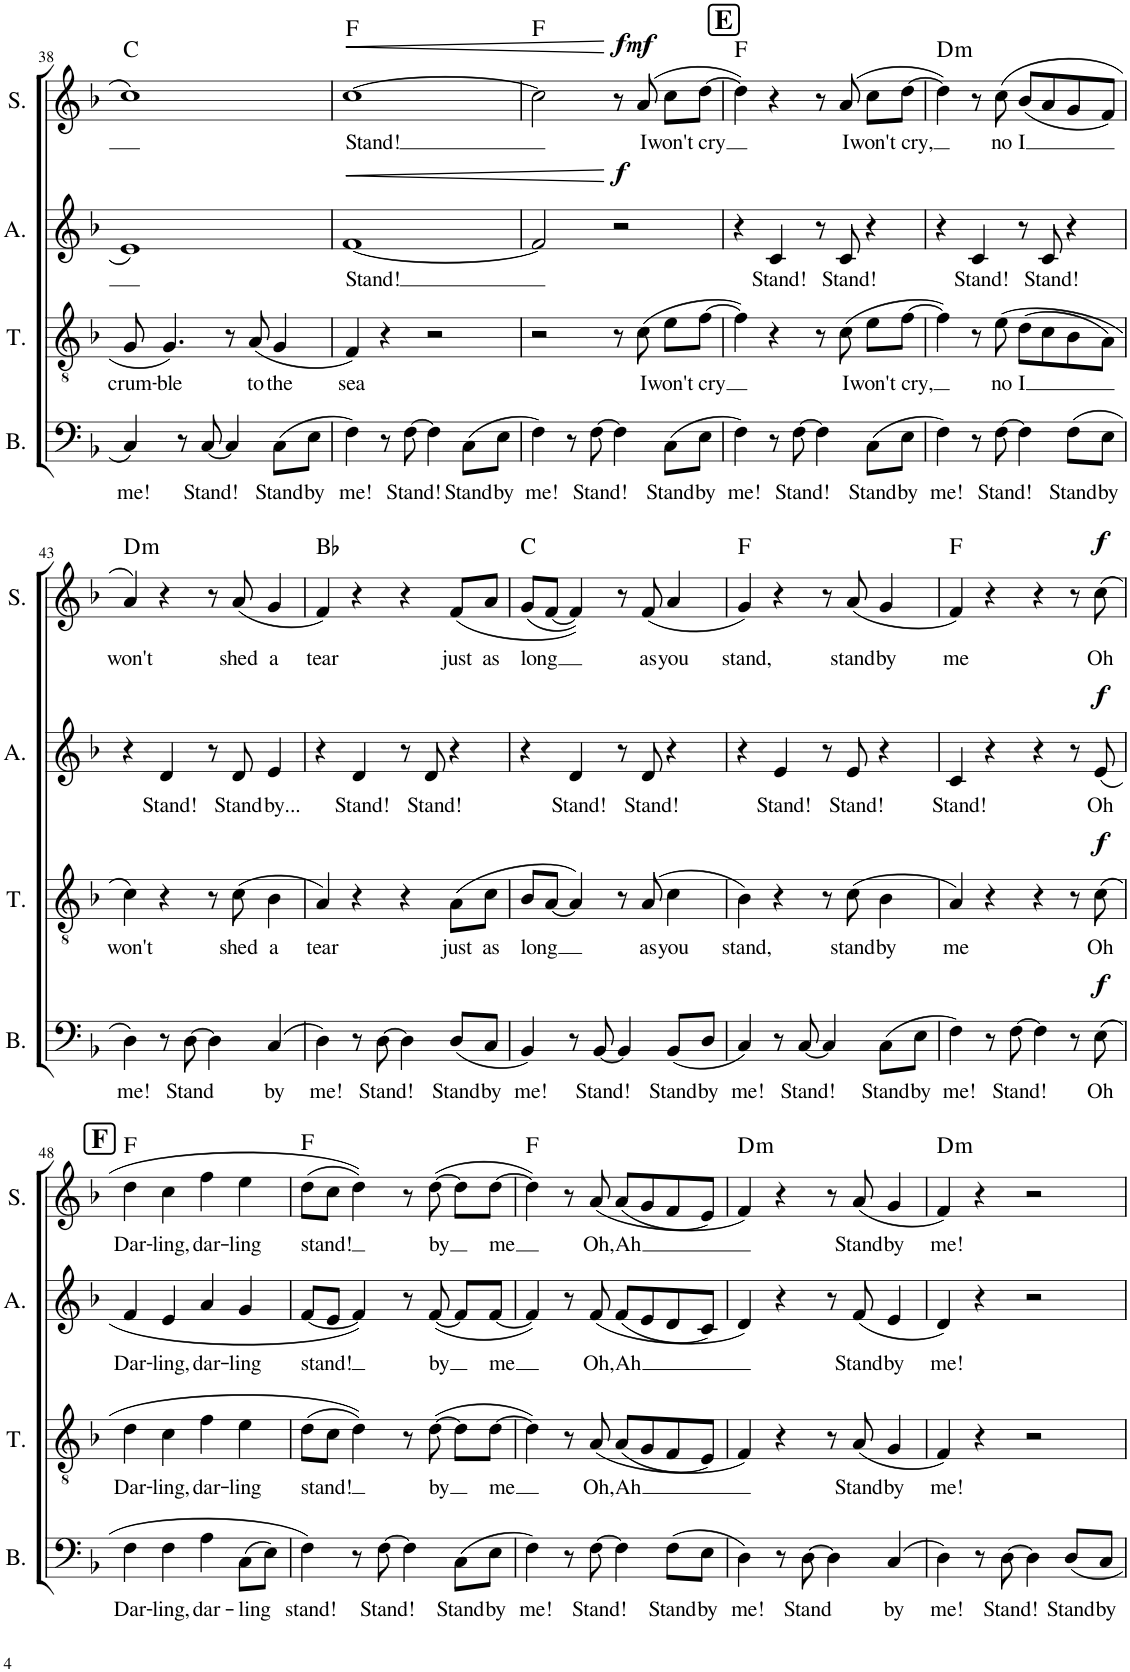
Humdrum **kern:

**kern	**text	**dynam	**kern	**text	**dynam	**kern	**text	**dynam	**kern	**text	**dynam	**harte
*part4	*part4	*part4	*part3	*part3	*part3	*part2	*part2	*part2	*part1	*part1	*part1	*part1
*staff4	*staff4	*staff4	*staff3	*staff3	*staff3	*staff2	*staff2	*staff2	*staff1	*staff1	*staff1	*
*I"Bass	*	*	*I"Tenor	*	*	*I"Alto	*	*	*I"Soprano	*	*	*
*I'B.	*	*	*I'T.	*	*	*I'A.	*	*	*I'S.	*	*	*
!!LO:PB:g=z
*clefF4	*	*	*clefGv2	*	*	*clefG2	*	*	*clefG2	*	*	*
*k[b-]	*	*	*k[b-]	*	*	*k[b-]	*	*	*k[b-]	*	*	*
*M4/4	*	*	*M4/4	*	*	*M4/4	*	*	*M4/4	*	*	*
=38	=38	=38	=38	=38	=38	=38	=38	=38	=38	=38	=38	=38
!	!LO:LY:b	!	!	!LO:LY:b	!	!	!	!	!	!	!	!
4C/	me!	.	8G/	crum-	.	1e	.	.	1cc	.	.	C:maj
!	!	!	!	!LO:LY:b	!	!	!	!	!	!	!	!
.	.	.	4.G/	-ble	.	.	.	.	.	.	.	.
8r	.	.	.	.	.	.	.	.	.	.	.	.
!	!LO:LY:b	!	!	!	!	!	!	!	!	!	!	!
[8C/	Stand!	.	.	.	.	.	.	.	.	.	.	.
4C/]	.	.	8r	.	.	.	.	.	.	.	.	.
!	!	!	!	!LO:LY:b	!	!	!	!	!	!	!	!
.	.	.	(8A/	to	.	.	.	.	.	.	.	.
!	!LO:LY:b	!	!	!LO:LY:b	!	!	!	!	!	!	!	!
(8C\L	Stand	.	4G/	the	.	.	.	.	.	.	.	.
!	!LO:LY:b	!	!	!	!	!	!	!	!	!	!	!
8E\J	by	.	.	.	.	.	.	.	.	.	.	.
=39	=39	=39	=39	=39	=39	=39	=39	=39	=39	=39	=39	=39
!	!LO:LY:b	!	!	!LO:LY:b	!	!	!LO:LY:b	!LO:HP:b	!	!LO:LY:b	!LO:HP:b	!
4F\)	me!	.	4F/)	sea	.	[1f	Stand!	<	[1cc	Stand!	<	F:maj
8r	.	.	4r	.	.	.	.	.	.	.	.	.
!	!LO:LY:b	!	!	!	!	!	!	!	!	!	!	!
[8F\	Stand!	.	.	.	.	.	.	.	.	.	.	.
4F\]	.	.	2r	.	.	.	.	.	.	.	.	.
!	!LO:LY:b	!	!	!	!	!	!	!	!	!	!	!
(8C\L	Stand	.	.	.	.	.	.	.	.	.	.	.
!	!LO:LY:b	!	!	!	!	!	!	!	!	!	!	!
8E\J	by	.	.	.	.	.	.	.	.	.	.	.
=40	=40	=40	=40	=40	=40	=40	=40	=40	=40	=40	=40	=40
!	!LO:LY:b	!	!	!	!	!	!	!	!	!	!	!
4F\)	me!	.	2r	.	.	2f/]	.	.	2cc\]	.	.	F:maj
8r	.	.	.	.	.	.	.	.	.	.	.	.
!	!LO:LY:b	!	!	!	!	!	!	!	!	!	!	!
[8F\	Stand!	.	.	.	.	.	.	.	.	.	.	.
!	!	!	!	!	!	!	!	!LO:DY:n=1:a	!	!	!LO:DY:n=1:a	!
4F\]	.	.	8r	.	.	2r	.	[ f	8r	.	[ f	.
!	!	!	!	!LO:LY:b	!	!	!	!	!	!LO:LY:b	!LO:DY:n=2:a	!
.	.	.	(8c\	I	.	.	.	.	(8a/	I	mf	.
!	!LO:LY:b	!	!	!LO:LY:b	!	!	!	!	!	!LO:LY:b	!	!
(8C\L	Stand	.	8e\L	won't	.	.	.	.	8cc\L	won't	.	.
!	!LO:LY:b	!	!	!LO:LY:b	!	!	!	!	!	!LO:LY:b	!	!
8E\J	by	.	[8f\J	cry	.	.	.	.	[8dd\J	cry	.	.
!!LO:REH:place=s1:a:B:cj:fs=14:t=E
=41	=41	=41	=41	=41	=41	=41	=41	=41	=41	=41	=41	=41
!	!LO:LY:b	!	!	!	!	!	!	!	!	!	!	!
4F\)	me!	.	4f\])	.	.	4r	.	.	4dd\])	.	.	F:maj
!	!	!	!	!	!	!	!LO:LY:b	!	!	!	!	!
8r	.	.	4r	.	.	4c/	Stand!	.	4r	.	.	.
!	!LO:LY:b	!	!	!	!	!	!	!	!	!	!	!
[8F\	Stand!	.	.	.	.	.	.	.	.	.	.	.
4F\]	.	.	8r	.	.	8r	.	.	8r	.	.	.
!	!	!	!	!LO:LY:b	!	!	!LO:LY:b	!	!	!LO:LY:b	!	!
.	.	.	(8c\	I	.	8c/	Stand!	.	(8a/	I	.	.
!	!LO:LY:b	!	!	!LO:LY:b	!	!	!	!	!	!LO:LY:b	!	!
(8C\L	Stand	.	8e\L	won't	.	4r	.	.	8cc\L	won't	.	.
!	!LO:LY:b	!	!	!LO:LY:b	!	!	!	!	!	!LO:LY:b	!	!
8E\J	by	.	[8f\J	cry,	.	.	.	.	[8dd\J	cry,	.	.
=42	=42	=42	=42	=42	=42	=42	=42	=42	=42	=42	=42	=42
!	!LO:LY:b	!	!	!	!	!	!	!	!	!	!	!LO:H:kt=m
4F\)	me!	.	4f\])	.	.	4r	.	.	4dd\])	.	.	D:min
!	!	!	!	!	!	!	!LO:LY:b	!	!	!	!	!
8r	.	.	8r	.	.	4c/	Stand!	.	8r	.	.	.
!	!LO:LY:b	!	!	!LO:LY:b	!	!	!	!	!	!LO:LY:b	!	!
[8F\	Stand!	.	(8e\	no	.	.	.	.	(8cc\	no	.	.
!	!	!	!	!LO:LY:b	!	!	!	!	!	!LO:LY:b	!	!
4F\]	.	.	(8d\L	I	.	8r	.	.	(8b-/L	I	.	.
!	!	!	!	!	!	!	!LO:LY:b	!	!	!	!	!
.	.	.	8c\	.	.	8c/	Stand!	.	8a/	.	.	.
!	!LO:LY:b	!	!	!	!	!	!	!	!	!	!	!
(8F\L	Stand	.	8B-\	.	.	4r	.	.	8g/	.	.	.
!	!LO:LY:b	!	!	!	!	!	!	!	!	!	!	!
8E\J	by	.	8A\J)	.	.	.	.	.	8f/J)	.	.	.
!!LO:LB:g=z
=43	=43	=43	=43	=43	=43	=43	=43	=43	=43	=43	=43	=43
!	!LO:LY:b	!	!	!LO:LY:b	!	!	!	!	!	!LO:LY:b	!	!LO:H:kt=m
4D\)	me!	.	4c\)	won't	.	4r	.	.	4a/)	won't	.	D:min
!	!	!	!	!	!	!	!LO:LY:b	!	!	!	!	!
8r	.	.	4r	.	.	4d/	Stand!	.	4r	.	.	.
!	!LO:LY:b	!	!	!	!	!	!	!	!	!	!	!
[8D\	Stand	.	.	.	.	.	.	.	.	.	.	.
4D\]	.	.	8r	.	.	8r	.	.	8r	.	.	.
!	!	!	!	!LO:LY:b	!	!	!LO:LY:b	!	!	!LO:LY:b	!	!
.	.	.	(8c\	shed	.	8d/	Stand	.	(8a/	shed	.	.
!	!LO:LY:b	!	!	!LO:LY:b	!	!	!LO:LY:b	!	!	!LO:LY:b	!	!
(4C/	by	.	4B-\	a	.	4e/	by...	.	4g/	a	.	.
=44	=44	=44	=44	=44	=44	=44	=44	=44	=44	=44	=44	=44
!	!LO:LY:b	!	!	!LO:LY:b	!	!	!	!	!	!LO:LY:b	!	!
4D\)	me!	.	4A/)	tear	.	4r	.	.	4f/)	tear	.	Bb:maj
!	!	!	!	!	!	!	!LO:LY:b	!	!	!	!	!
8r	.	.	4r	.	.	4d/	Stand!	.	4r	.	.	.
!	!LO:LY:b	!	!	!	!	!	!	!	!	!	!	!
[8D\	Stand!	.	.	.	.	.	.	.	.	.	.	.
4D\]	.	.	4r	.	.	8r	.	.	4r	.	.	.
!	!	!	!	!	!	!	!LO:LY:b	!	!	!	!	!
.	.	.	.	.	.	8d/	Stand!	.	.	.	.	.
!	!LO:LY:b	!	!	!LO:LY:b	!	!	!	!	!	!LO:LY:b	!	!
(8D/L	Stand	.	(8A\L	just	.	4r	.	.	(8f/L	just	.	.
!	!LO:LY:b	!	!	!LO:LY:b	!	!	!	!	!	!LO:LY:b	!	!
8C/J	by	.	8c\J	as	.	.	.	.	8a/J	as	.	.
=45	=45	=45	=45	=45	=45	=45	=45	=45	=45	=45	=45	=45
!	!LO:LY:b	!	!	!LO:LY:b	!	!	!	!	!	!LO:LY:b	!	!
4BB-/)	me!	.	8B-/L	long	.	4r	.	.	(8g/L	long	.	C:maj
.	.	.	[8A/J	.	.	.	.	.	[8f/J	.	.	.
!	!	!	!	!	!	!	!LO:LY:b	!	!	!	!	!
8r	.	.	4A/])	.	.	4d/	Stand!	.	4f/]))	.	.	.
!	!LO:LY:b	!	!	!	!	!	!	!	!	!	!	!
[8BB-/	Stand!	.	.	.	.	.	.	.	.	.	.	.
4BB-/]	.	.	8r	.	.	8r	.	.	8r	.	.	.
!	!	!	!	!LO:LY:b	!	!	!LO:LY:b	!	!	!LO:LY:b	!	!
.	.	.	(8A/	as	.	8d/	Stand!	.	(8f/	as	.	.
!	!LO:LY:b	!	!	!LO:LY:b	!	!	!	!	!	!LO:LY:b	!	!
(8BB-/L	Stand	.	4c\	you	.	4r	.	.	4a/	you	.	.
!	!LO:LY:b	!	!	!	!	!	!	!	!	!	!	!
8D/J	by	.	.	.	.	.	.	.	.	.	.	.
=46	=46	=46	=46	=46	=46	=46	=46	=46	=46	=46	=46	=46
!	!LO:LY:b	!	!	!LO:LY:b	!	!	!	!	!	!LO:LY:b	!	!
4C/)	me!	.	4B-\)	stand,	.	4r	.	.	4g/)	stand,	.	F:maj
!	!	!	!	!	!	!	!LO:LY:b	!	!	!	!	!
8r	.	.	4r	.	.	4e/	Stand!	.	4r	.	.	.
!	!LO:LY:b	!	!	!	!	!	!	!	!	!	!	!
[8C/	Stand!	.	.	.	.	.	.	.	.	.	.	.
4C/]	.	.	8r	.	.	8r	.	.	8r	.	.	.
!	!	!	!	!LO:LY:b	!	!	!LO:LY:b	!	!	!LO:LY:b	!	!
.	.	.	(8c\	stand	.	8e/	Stand!	.	(8a/	stand	.	.
!	!LO:LY:b	!	!	!LO:LY:b	!	!	!	!	!	!LO:LY:b	!	!
(8C\L	Stand	.	4B-\	by	.	4r	.	.	4g/	by	.	.
!	!LO:LY:b	!	!	!	!	!	!	!	!	!	!	!
8E\J	by	.	.	.	.	.	.	.	.	.	.	.
=47	=47	=47	=47	=47	=47	=47	=47	=47	=47	=47	=47	=47
!	!LO:LY:b	!	!	!LO:LY:b	!	!	!LO:LY:b	!	!	!LO:LY:b	!	!
4F\)	me!	.	4A/)	me	.	4c/	Stand!	.	4f/)	me	.	F:maj
8r	.	.	4r	.	.	4r	.	.	4r	.	.	.
!	!LO:LY:b	!	!	!	!	!	!	!	!	!	!	!
[8F\	Stand!	.	.	.	.	.	.	.	.	.	.	.
4F\]	.	.	4r	.	.	4r	.	.	4r	.	.	.
8r	.	.	8r	.	.	8r	.	.	8r	.	.	.
!	!LO:LY:b	!LO:DY:a	!	!LO:LY:b	!LO:DY:a	!	!LO:LY:b	!LO:DY:a	!	!LO:LY:b	!LO:DY:a	!
(8E\	Oh	f	(8c\	Oh	f	(8e/	Oh	f	(8cc\	Oh	f	.
!!LO:LB:g=z
!!LO:REH:place=s1:a:B:cj:fs=14:t=F
=48	=48	=48	=48	=48	=48	=48	=48	=48	=48	=48	=48	=48
!	!LO:LY:b	!	!	!LO:LY:b	!	!	!LO:LY:b	!	!	!LO:LY:b	!	!
4F\	Dar-	.	4d\	Dar-	.	4f/	Dar-	.	4dd\	Dar-	.	F:maj
!	!LO:LY:b	!	!	!LO:LY:b	!	!	!LO:LY:b	!	!	!LO:LY:b	!	!
4F\	-ling,	.	4c\	-ling,	.	4e/	-ling,	.	4cc\	-ling,	.	.
!	!LO:LY:b	!	!	!LO:LY:b	!	!	!LO:LY:b	!	!	!LO:LY:b	!	!
4A\	dar-	.	4f\	dar-	.	4a/	dar-	.	4ff\	dar-	.	.
!	!LO:LY:b	!	!	!LO:LY:b	!	!	!LO:LY:b	!	!	!LO:LY:b	!	!
(8C\L	-ling	.	4e\	-ling	.	4g/	-ling	.	4ee\	-ling	.	.
8E\J)	.	.	.	.	.	.	.	.	.	.	.	.
=49	=49	=49	=49	=49	=49	=49	=49	=49	=49	=49	=49	=49
!	!LO:LY:b	!	!	!LO:LY:b	!	!	!LO:LY:b	!	!	!LO:LY:b	!	!
4F\)	stand!	.	(8d\L	stand!	.	[8f/L	stand!	.	(8dd\L	stand!	.	F:maj
.	.	.	8c\J	.	.	8e/J	.	.	8cc\J	.	.	.
8r	.	.	4d\))	.	.	4f/])	.	.	4dd\))	.	.	.
!	!LO:LY:b	!	!	!	!	!	!	!	!	!	!	!
[8F\	Stand!	.	.	.	.	.	.	.	.	.	.	.
4F\]	.	.	8r	.	.	8r	.	.	8r	.	.	.
!	!	!	!	!LO:LY:b	!	!	!LO:LY:b	!	!	!LO:LY:b	!	!
.	.	.	([8d\	by	.	([8f/	by	.	([8dd\	by	.	.
!	!LO:LY:b	!	!	!	!	!	!	!	!	!	!	!
(8C\L	Stand	.	8d\L]	.	.	8f/L]	.	.	8dd\L]	.	.	.
!	!LO:LY:b	!	!	!LO:LY:b	!	!	!LO:LY:b	!	!	!LO:LY:b	!	!
8E\J	by	.	[8d\J	me	.	[8f/J	me	.	[8dd\J	me	.	.
=50	=50	=50	=50	=50	=50	=50	=50	=50	=50	=50	=50	=50
!	!LO:LY:b	!	!	!	!	!	!	!	!	!	!	!
4F\)	me!	.	4d\])	.	.	4f/])	.	.	4dd\])	.	.	F:maj
8r	.	.	8r	.	.	8r	.	.	8r	.	.	.
!	!LO:LY:b	!	!	!LO:LY:b	!	!	!LO:LY:b	!	!	!LO:LY:b	!	!
[8F\	Stand!	.	(8A/	Oh,	.	(8f/	Oh,	.	(8a/	Oh,	.	.
!	!	!	!	!LO:LY:b	!	!	!LO:LY:b	!	!	!LO:LY:b	!	!
4F\]	.	.	(8A/L	Ah	.	(8f/L	Ah	.	(8a/L	Ah	.	.
.	.	.	8G/	.	.	8e/	.	.	8g/	.	.	.
!	!LO:LY:b	!	!	!	!	!	!	!	!	!	!	!
(8F\L	Stand	.	8F/	.	.	8d/	.	.	8f/	.	.	.
!	!LO:LY:b	!	!	!	!	!	!	!	!	!	!	!
8E\J	by	.	8E/J)	.	.	8c/J)	.	.	8e/J)	.	.	.
=51	=51	=51	=51	=51	=51	=51	=51	=51	=51	=51	=51	=51
!	!LO:LY:b	!	!	!	!	!	!	!	!	!	!	!LO:H:kt=m
4D\)	me!	.	4F/)	.	.	4d/)	.	.	4f/)	.	.	D:min
8r	.	.	4r	.	.	4r	.	.	4r	.	.	.
!	!LO:LY:b	!	!	!	!	!	!	!	!	!	!	!
[8D\	Stand	.	.	.	.	.	.	.	.	.	.	.
4D\]	.	.	8r	.	.	8r	.	.	8r	.	.	.
!	!	!	!	!LO:LY:b	!	!	!LO:LY:b	!	!	!LO:LY:b	!	!
.	.	.	(8A/	Stand	.	(8f/	Stand	.	(8a/	Stand	.	.
!	!LO:LY:b	!	!	!LO:LY:b	!	!	!LO:LY:b	!	!	!LO:LY:b	!	!
(4C/	by	.	4G/	by	.	4e/	by	.	4g/	by	.	.
=52	=52	=52	=52	=52	=52	=52	=52	=52	=52	=52	=52	=52
!	!LO:LY:b	!	!	!LO:LY:b	!	!	!LO:LY:b	!	!	!LO:LY:b	!	!LO:H:kt=m
4D\)	me!	.	4F/)	me!	.	4d/)	me!	.	4f/)	me!	.	D:min
8r	.	.	4r	.	.	4r	.	.	4r	.	.	.
!	!LO:LY:b	!	!	!	!	!	!	!	!	!	!	!
[8D\	Stand!	.	.	.	.	.	.	.	.	.	.	.
4D\]	.	.	2r	.	.	2r	.	.	2r	.	.	.
!	!LO:LY:b	!	!	!	!	!	!	!	!	!	!	!
8D/L	Stand	.	.	.	.	.	.	.	.	.	.	.
!	!LO:LY:b	!	!	!	!	!	!	!	!	!	!	!
8C/J	by	.	.	.	.	.	.	.	.	.	.	.
=	=	=	=	=	=	=	=	=	=	=	=	=
*-	*-	*-	*-	*-	*-	*-	*-	*-	*-	*-	*-	*-
